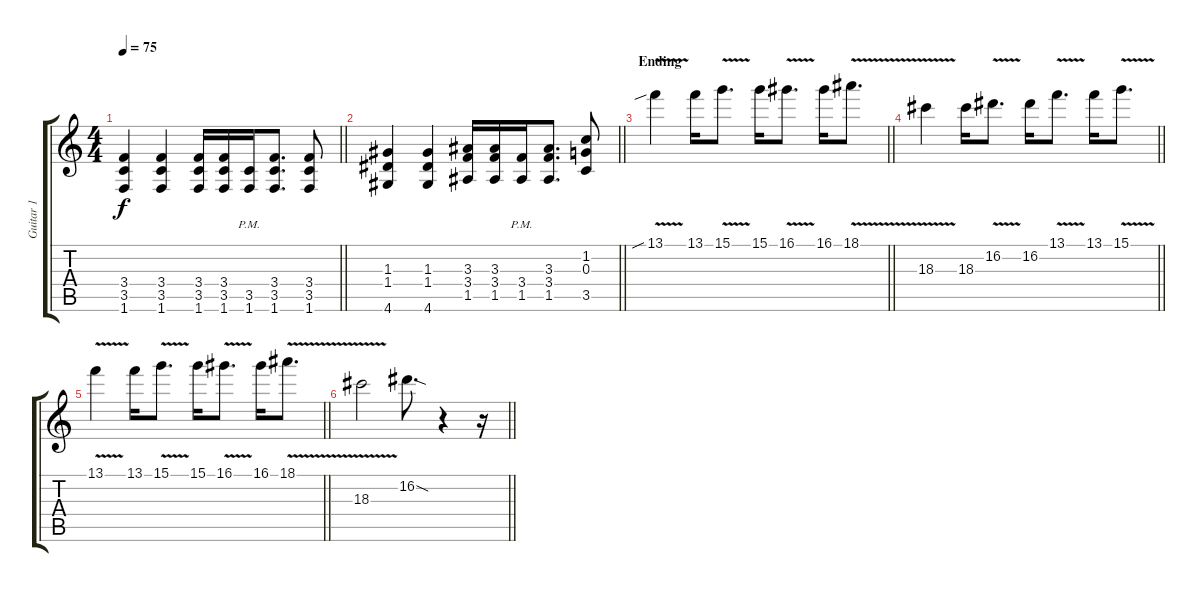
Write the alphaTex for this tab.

\track ("Guitar 1" "Guitar 1") {solo instrument distortionguitar}
\staff {score tabs}
\tuning (E4 B3 G3 D3 A2 E2) {hide}
\ts (4 4)
\tempo 75
\clef g2
\barLineRight lightlight
\ks c
(3.4 3.5 1.6).4{dy f} (3.4 3.5 1.6).4 (3.4 3.5 1.6).16 (3.4 3.5 1.6).16 (3.5{pm} 1.6{pm}).16 (3.4 3.5 1.6).8{d} (3.4 3.5 1.6).8 |
\barLineRight lightlight
(1.3 1.4 4.6).4 (1.3 1.4 4.6).4 (3.3 3.4 1.5).16 (3.3 3.4 1.5).16 (3.4{pm} 1.5{pm}).16 (3.3 3.4 1.5).8{d} (1.2 0.3 3.5).8 |
\section ("" "Ending")
\barLineRight lightlight
13.1{v sib}.4{volume 9} 13.1.16 15.1{v}.8{d} 15.1.16 16.1{v}.8{d} 16.1.16 18.1{v}.8{d} |
\barLineRight lightlight
18.3{v}.4 18.3.16 16.2{v}.8{d} 16.2.16 13.1{v}.8{d} 13.1.16 15.1{v}.8{d} |
\barLineRight lightlight
13.1{v}.4 13.1.16 15.1{v}.8{d} 15.1.16 16.1{v}.8{d} 16.1.16 18.1{v}.8{d} |
\barLineRight lightlight
18.3{v}.2 16.2{sod}.8{d} r.4 r.16
